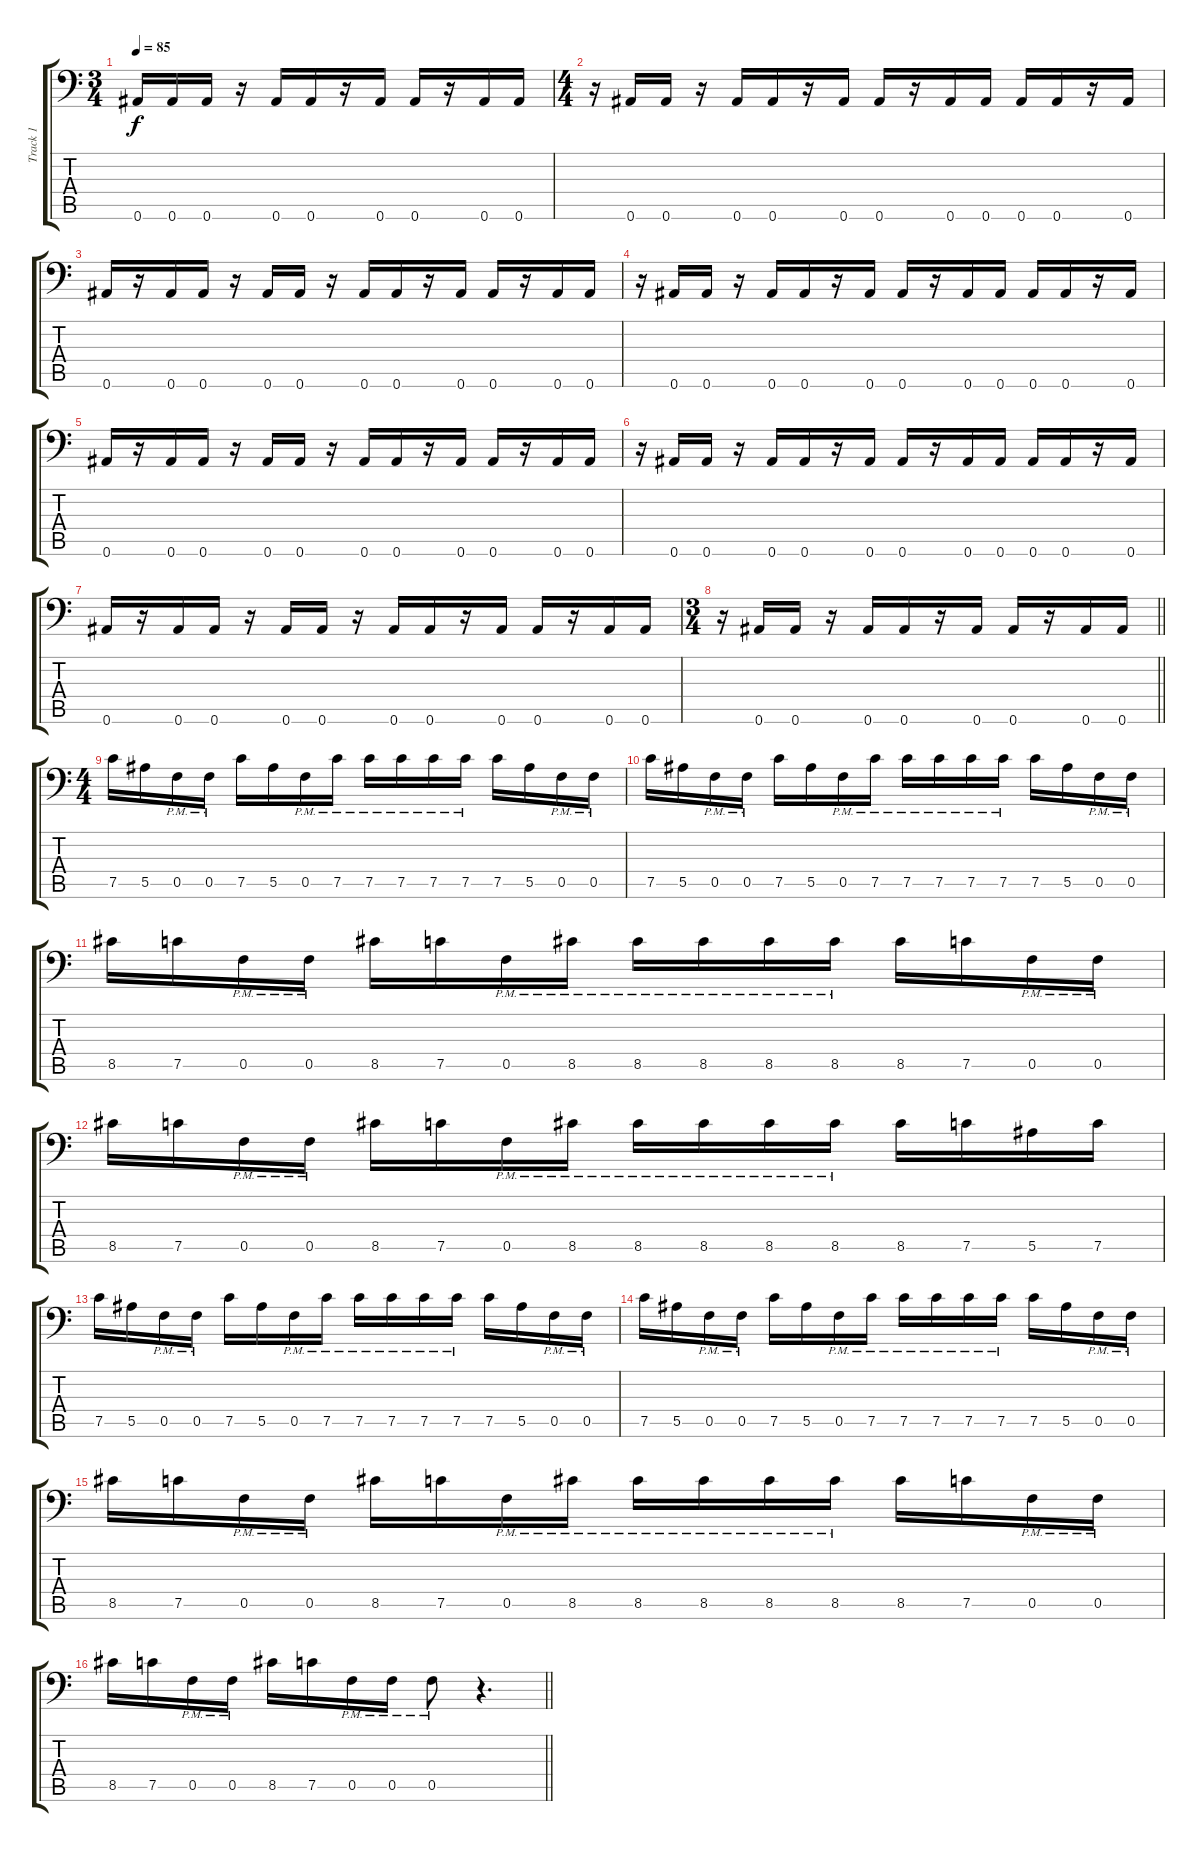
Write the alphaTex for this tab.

\track ("Track 1" "Track 1") {instrument distortionguitar}
\staff {score tabs}
\tuning (C4 G3 Eb3 Bb2 F2 Bb1) {hide}
\ts (3 4)
\tempo 85
\clef f4
\ks c
0.6.16{dy f volume 0 instrument distortionguitar} 0.6.16{volume 6} 0.6.16 r.16 0.6.16 0.6.16 r.16 0.6.16 0.6.16 r.16 0.6.16 0.6.16 |
\ts (4 4)
r.16 0.6.16 0.6.16 r.16 0.6.16 0.6.16 r.16 0.6.16 0.6.16 r.16 0.6.16 0.6.16 0.6.16 0.6.16 r.16 0.6.16 |
0.6.16 r.16 0.6.16 0.6.16 r.16 0.6.16 0.6.16 r.16 0.6.16 0.6.16 r.16 0.6.16 0.6.16 r.16 0.6.16 0.6.16 |
r.16 0.6.16 0.6.16 r.16 0.6.16 0.6.16 r.16 0.6.16 0.6.16 r.16 0.6.16 0.6.16 0.6.16 0.6.16 r.16 0.6.16 |
0.6.16 r.16 0.6.16 0.6.16 r.16 0.6.16{volume 14} 0.6.16 r.16 0.6.16 0.6.16 r.16 0.6.16 0.6.16 r.16 0.6.16 0.6.16 |
r.16 0.6.16 0.6.16 r.16 0.6.16 0.6.16 r.16 0.6.16 0.6.16 r.16 0.6.16 0.6.16 0.6.16 0.6.16 r.16 0.6.16 |
0.6.16 r.16 0.6.16 0.6.16 r.16 0.6.16 0.6.16 r.16 0.6.16 0.6.16 r.16 0.6.16 0.6.16 r.16 0.6.16 0.6.16 |
\ts (3 4)
\barLineRight lightlight
r.16 0.6.16 0.6.16 r.16 0.6.16 0.6.16 r.16 0.6.16 0.6.16 r.16 0.6.16 0.6.16 |
\ts (4 4)
7.5.16 5.5.16 0.5{pm}.16 0.5{pm}.16 7.5.16 5.5.16 0.5{pm}.16 7.5{pm}.16 7.5{pm}.16 7.5{pm}.16 7.5{pm}.16 7.5{pm}.16 7.5.16 5.5.16 0.5{pm}.16 0.5{pm}.16 |
7.5.16 5.5.16 0.5{pm}.16 0.5{pm}.16 7.5.16 5.5.16 0.5{pm}.16 7.5{pm}.16 7.5{pm}.16 7.5{pm}.16 7.5{pm}.16 7.5{pm}.16 7.5.16 5.5.16 0.5{pm}.16 0.5{pm}.16 |
8.5.16 7.5.16 0.5{pm}.16 0.5{pm}.16 8.5.16 7.5.16 0.5{pm}.16 8.5{pm}.16 8.5{pm}.16 8.5{pm}.16 8.5{pm}.16 8.5{pm}.16 8.5.16 7.5.16 0.5{pm}.16 0.5{pm}.16 |
8.5.16 7.5.16 0.5{pm}.16 0.5{pm}.16 8.5.16 7.5.16 0.5{pm}.16 8.5{pm}.16 8.5{pm}.16 8.5{pm}.16 8.5{pm}.16 8.5{pm}.16 8.5.16 7.5.16 5.5.16 7.5.16 |
7.5.16 5.5.16 0.5{pm}.16 0.5{pm}.16 7.5.16 5.5.16 0.5{pm}.16 7.5{pm}.16 7.5{pm}.16 7.5{pm}.16 7.5{pm}.16 7.5{pm}.16 7.5.16 5.5.16 0.5{pm}.16 0.5{pm}.16 |
7.5.16 5.5.16 0.5{pm}.16 0.5{pm}.16 7.5.16 5.5.16 0.5{pm}.16 7.5{pm}.16 7.5{pm}.16 7.5{pm}.16 7.5{pm}.16 7.5{pm}.16 7.5.16 5.5.16 0.5{pm}.16 0.5{pm}.16 |
8.5.16 7.5.16 0.5{pm}.16 0.5{pm}.16 8.5.16 7.5.16 0.5{pm}.16 8.5{pm}.16 8.5{pm}.16 8.5{pm}.16 8.5{pm}.16 8.5{pm}.16 8.5.16 7.5.16 0.5{pm}.16 0.5{pm}.16 |
\barLineRight lightlight
8.5.16 7.5.16 0.5{pm}.16 0.5{pm}.16 8.5.16 7.5.16 0.5{pm}.16 0.5{pm}.16 0.5{pm}.8 r.4{d}
